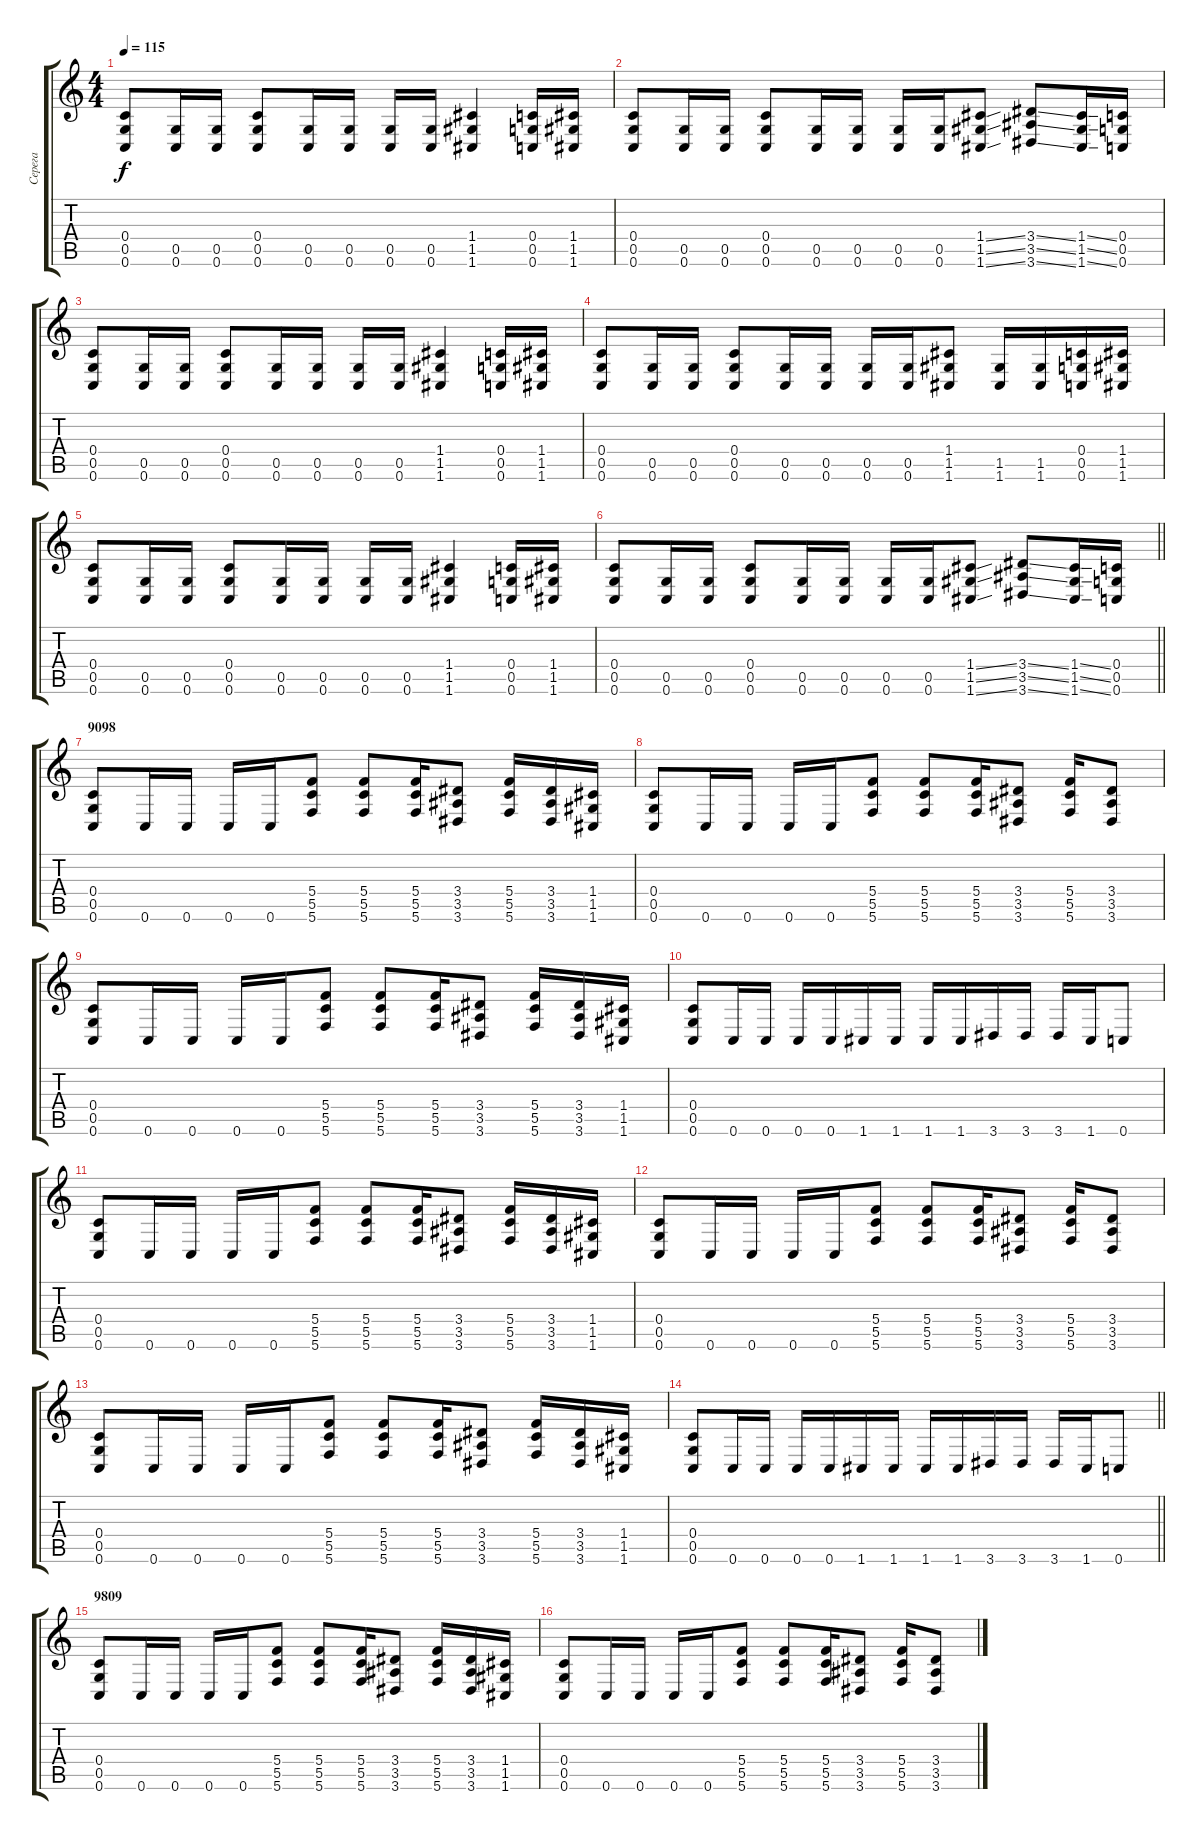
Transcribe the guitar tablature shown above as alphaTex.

\track ("Серега" "Серега") {instrument distortionguitar}
\staff {score tabs}
\tuning (D4 A3 F3 C3 G2 C2) {hide}
\ts (4 4)
\tempo 115
\clef g2
\ks c
(0.4 0.5 0.6).8{dy f} (0.5 0.6).16 (0.5 0.6).16 (0.4 0.5 0.6).8 (0.5 0.6).16 (0.5 0.6).16 (0.5 0.6).16 (0.5 0.6).16 (1.4 1.5 1.6).4 (0.4 0.5 0.6).16 (1.4 1.5 1.6).16 |
(0.4 0.5 0.6).8 (0.5 0.6).16 (0.5 0.6).16 (0.4 0.5 0.6).8 (0.5 0.6).16 (0.5 0.6).16 (0.5 0.6).16 (0.5 0.6).16 (1.4{ss} 1.5{ss} 1.6{ss}).8 (3.4{ss} 3.5{ss} 3.6{ss}).8 (1.4{ss} 1.5{ss} 1.6{ss}).16 (0.4 0.5 0.6).16 |
(0.4 0.5 0.6).8 (0.5 0.6).16 (0.5 0.6).16 (0.4 0.5 0.6).8 (0.5 0.6).16 (0.5 0.6).16 (0.5 0.6).16 (0.5 0.6).16 (1.4 1.5 1.6).4 (0.4 0.5 0.6).16 (1.4 1.5 1.6).16 |
(0.4 0.5 0.6).8 (0.5 0.6).16 (0.5 0.6).16 (0.4 0.5 0.6).8 (0.5 0.6).16 (0.5 0.6).16 (0.5 0.6).16 (0.5 0.6).16 (1.4 1.5 1.6).8 (1.5 1.6).16 (1.5 1.6).16 (0.4 0.5 0.6).16 (1.4 1.5 1.6).16 |
(0.4 0.5 0.6).8 (0.5 0.6).16 (0.5 0.6).16 (0.4 0.5 0.6).8 (0.5 0.6).16 (0.5 0.6).16 (0.5 0.6).16 (0.5 0.6).16 (1.4 1.5 1.6).4 (0.4 0.5 0.6).16 (1.4 1.5 1.6).16 |
\barLineRight lightlight
(0.4 0.5 0.6).8 (0.5 0.6).16 (0.5 0.6).16 (0.4 0.5 0.6).8 (0.5 0.6).16 (0.5 0.6).16 (0.5 0.6).16 (0.5 0.6).16 (1.4{ss} 1.5{ss} 1.6{ss}).8 (3.4{ss} 3.5{ss} 3.6{ss}).8 (1.4{ss} 1.5{ss} 1.6{ss}).16 (0.4 0.5 0.6).16 |
\section ("" "9098")
(0.4 0.5 0.6).8 0.6.16 0.6.16 0.6.16 0.6.16 (5.4 5.5 5.6).8 (5.4 5.5 5.6).8 (5.4 5.5 5.6).16 (3.4 3.5 3.6).8 (5.4 5.5 5.6).16 (3.4 3.5 3.6).16 (1.4 1.5 1.6).16 |
(0.4 0.5 0.6).8 0.6.16 0.6.16 0.6.16 0.6.16 (5.4 5.5 5.6).8 (5.4 5.5 5.6).8 (5.4 5.5 5.6).16 (3.4 3.5 3.6).8 (5.4 5.5 5.6).16 (3.4 3.5 3.6).8 |
(0.4 0.5 0.6).8 0.6.16 0.6.16 0.6.16 0.6.16 (5.4 5.5 5.6).8 (5.4 5.5 5.6).8 (5.4 5.5 5.6).16 (3.4 3.5 3.6).8 (5.4 5.5 5.6).16 (3.4 3.5 3.6).16 (1.4 1.5 1.6).16 |
(0.4 0.5 0.6).8 0.6.16 0.6.16 0.6.16 0.6.16 1.6.16 1.6.16 1.6.16 1.6.16 3.6.16 3.6.16 3.6.16 1.6.16 0.6.8 |
(0.4 0.5 0.6).8 0.6.16 0.6.16 0.6.16 0.6.16 (5.4 5.5 5.6).8 (5.4 5.5 5.6).8 (5.4 5.5 5.6).16 (3.4 3.5 3.6).8 (5.4 5.5 5.6).16 (3.4 3.5 3.6).16 (1.4 1.5 1.6).16 |
(0.4 0.5 0.6).8 0.6.16 0.6.16 0.6.16 0.6.16 (5.4 5.5 5.6).8 (5.4 5.5 5.6).8 (5.4 5.5 5.6).16 (3.4 3.5 3.6).8 (5.4 5.5 5.6).16 (3.4 3.5 3.6).8 |
(0.4 0.5 0.6).8 0.6.16 0.6.16 0.6.16 0.6.16 (5.4 5.5 5.6).8 (5.4 5.5 5.6).8 (5.4 5.5 5.6).16 (3.4 3.5 3.6).8 (5.4 5.5 5.6).16 (3.4 3.5 3.6).16 (1.4 1.5 1.6).16 |
\barLineRight lightlight
(0.4 0.5 0.6).8 0.6.16 0.6.16 0.6.16 0.6.16 1.6.16 1.6.16 1.6.16 1.6.16 3.6.16 3.6.16 3.6.16 1.6.16 0.6.8 |
\section ("" "9809")
(0.4 0.5 0.6).8 0.6.16 0.6.16 0.6.16 0.6.16 (5.4 5.5 5.6).8 (5.4 5.5 5.6).8 (5.4 5.5 5.6).16 (3.4 3.5 3.6).8 (5.4 5.5 5.6).16 (3.4 3.5 3.6).16 (1.4 1.5 1.6).16 |
(0.4 0.5 0.6).8 0.6.16 0.6.16 0.6.16 0.6.16 (5.4 5.5 5.6).8 (5.4 5.5 5.6).8 (5.4 5.5 5.6).16 (3.4 3.5 3.6).8 (5.4 5.5 5.6).16 (3.4 3.5 3.6).8
